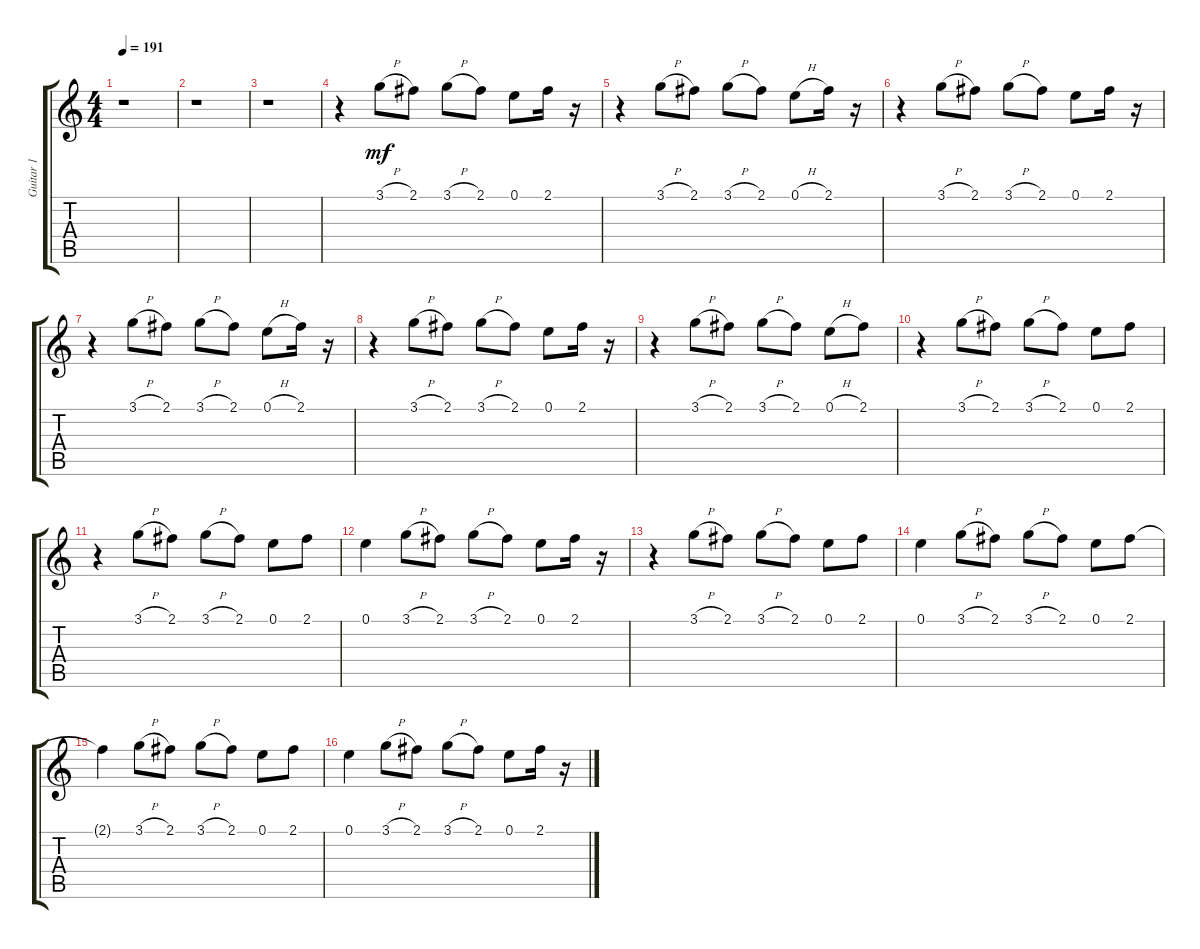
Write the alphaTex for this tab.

\track ("Guitar 1" "Guitar 1") {instrument distortionguitar}
\staff {score tabs}
\tuning (E4 B3 G3 D3 A2 E2) {hide}
\ts (4 4)
\tempo 191
\clef g2
\ks c
r.1{dy f} |
r.1 |
r.1 |
r.4{volume 11 instrument electricguitarjazz} 3.1{h}.8{dy mf} 2.1.8 3.1{h}.8 2.1.8 0.1.8 2.1.16 r.16 |
r.4 3.1{h}.8 2.1.8 3.1{h}.8 2.1.8 0.1{h}.8 2.1.16 r.16 |
r.4 3.1{h}.8 2.1.8 3.1{h}.8 2.1.8 0.1.8 2.1.16 r.16 |
r.4 3.1{h}.8 2.1.8 3.1{h}.8 2.1.8 0.1{h}.8 2.1.16 r.16 |
r.4 3.1{h}.8 2.1.8 3.1{h}.8 2.1.8 0.1.8 2.1.16 r.16 |
r.4 3.1{h}.8 2.1.8 3.1{h}.8 2.1.8 0.1{h}.8 2.1.8 |
r.4 3.1{h}.8 2.1.8 3.1{h}.8 2.1.8 0.1.8 2.1.8 |
r.4 3.1{h}.8 2.1.8 3.1{h}.8 2.1.8 0.1.8 2.1.8 |
0.1.4 3.1{h}.8 2.1.8 3.1{h}.8 2.1.8 0.1.8 2.1.16 r.16 |
r.4 3.1{h}.8 2.1.8 3.1{h}.8 2.1.8 0.1.8 2.1.8 |
0.1.4 3.1{h}.8 2.1.8 3.1{h}.8 2.1.8 0.1.8 2.1.8 |
2.1{t}.4 3.1{h}.8 2.1.8 3.1{h}.8 2.1.8 0.1.8 2.1.8 |
0.1.4 3.1{h}.8 2.1.8 3.1{h}.8 2.1.8 0.1.8 2.1.16 r.16
